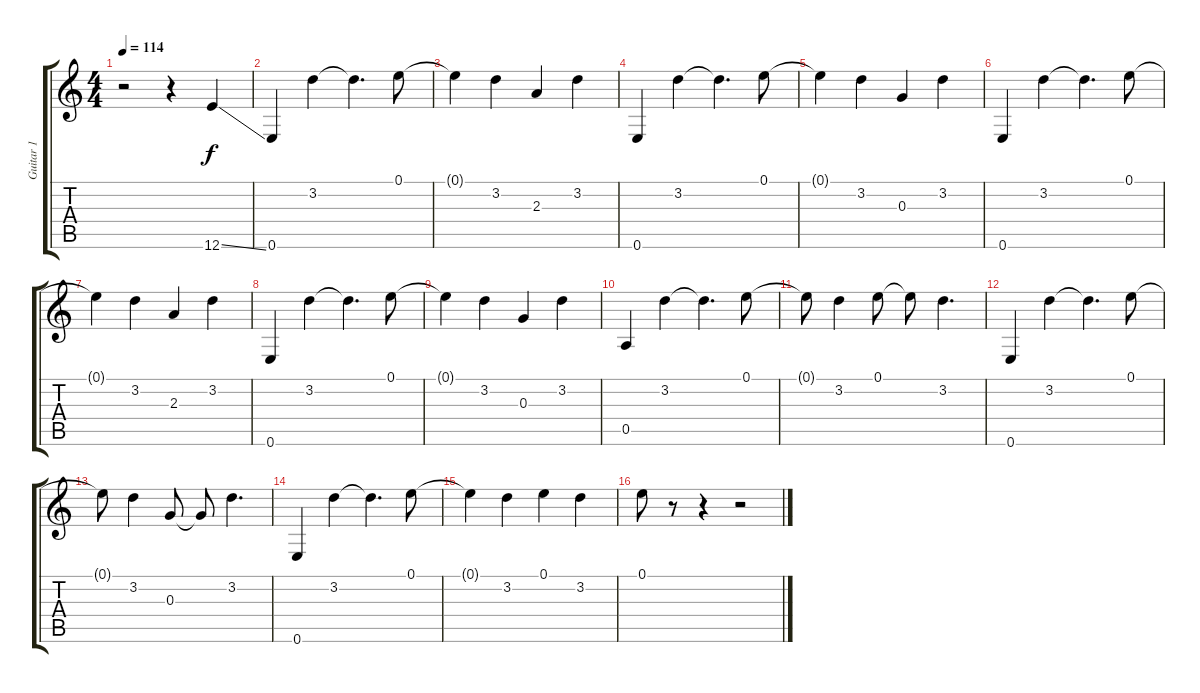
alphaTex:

\track ("Guitar 1" "Guitar 1") {instrument overdrivenguitar}
\staff {score tabs}
\tuning (E4 B3 G3 D3 A2 E2) {hide}
\ts (4 4)
\tempo 114
\clef g2
\ks c
r.2{dy f} r.4 12.6{ss}.4 |
0.6.4 3.2.4 3.2{t}.4{d} 0.1.8 |
0.1{t}.4 3.2.4 2.3.4 3.2.4 |
0.6.4 3.2.4 3.2{t}.4{d} 0.1.8 |
0.1{t}.4 3.2.4 0.3.4 3.2.4 |
0.6.4 3.2.4 3.2{t}.4{d} 0.1.8 |
0.1{t}.4 3.2.4 2.3.4 3.2.4 |
0.6.4 3.2.4 3.2{t}.4{d} 0.1.8 |
0.1{t}.4 3.2.4 0.3.4 3.2.4 |
0.5.4 3.2.4 3.2{t}.4{d} 0.1.8 |
0.1{t}.8 3.2.4 0.1.8 0.1{t}.8 3.2.4{d} |
0.6.4 3.2.4 3.2{t}.4{d} 0.1.8 |
0.1{t}.8 3.2.4 0.3.8 0.3{t}.8 3.2.4{d} |
0.6.4 3.2.4 3.2{t}.4{d} 0.1.8 |
0.1{t}.4 3.2.4 0.1.4 3.2.4 |
0.1.8 r.8 r.4 r.2
